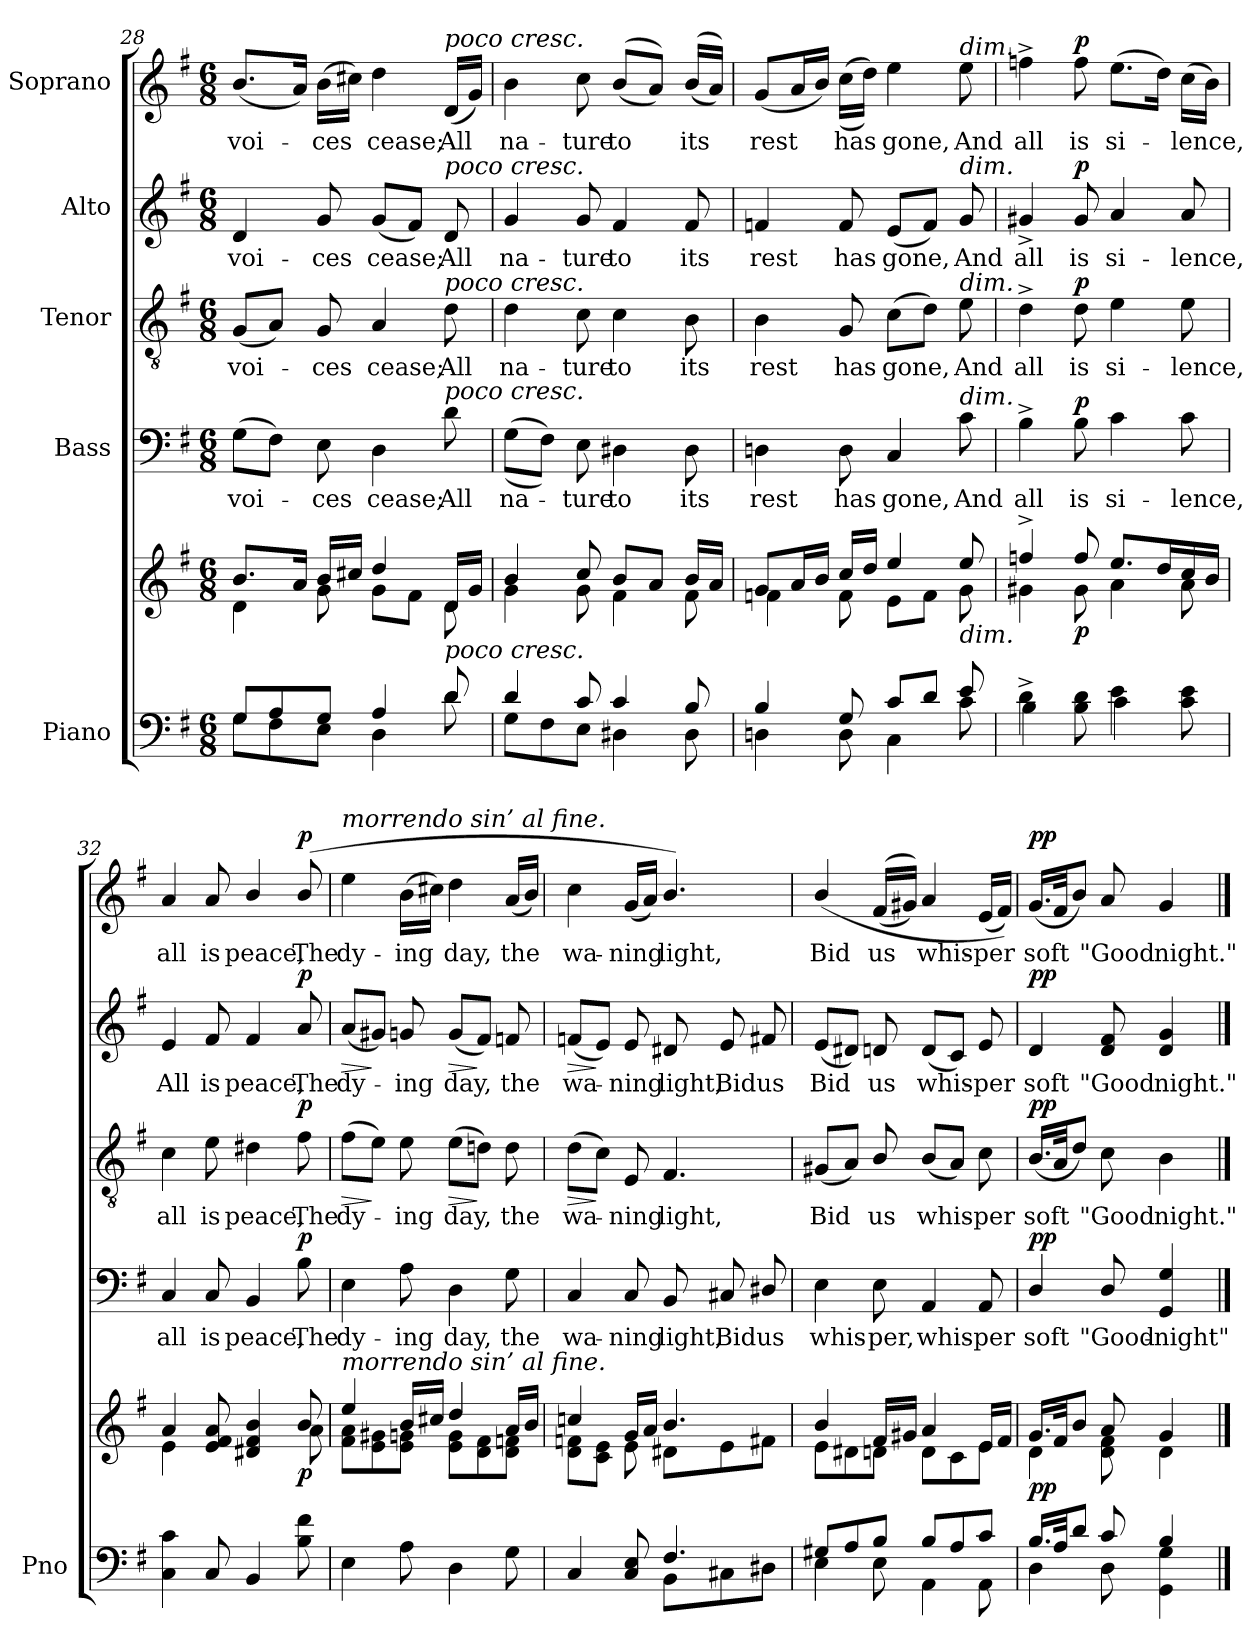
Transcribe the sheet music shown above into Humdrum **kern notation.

**kern	**kern	**dynam	**kern	**text	**dynam	**kern	**text	**dynam	**kern	**text	**dynam	**kern	**text	**dynam
*part5	*part5	*part5	*part4	*part4	*part4	*part3	*part3	*part3	*part2	*part2	*part2	*part1	*part1	*part1
*staff6	*staff5	*staff5/6	*staff4	*staff4	*staff4	*staff3	*staff3	*staff3	*staff2	*staff2	*staff2	*staff1	*staff1	*staff1
*I"Piano	*	*	*I"Bass	*	*	*I"Tenor	*	*	*I"Alto	*	*	*I"Soprano	*	*
*I'Pno	*	*	*	*	*	*	*	*	*	*	*	*	*	*
*clefF4	*clefG2	*	*clefF4	*	*	*clefGv2	*	*	*clefG2	*	*	*clefG2	*	*
*k[f#]	*k[f#]	*	*k[f#]	*	*	*k[f#]	*	*	*k[f#]	*	*	*k[f#]	*	*
*M6/8	*M6/8	*	*M6/8	*	*	*M6/8	*	*	*M6/8	*	*	*M6/8	*	*
=28	=28	=28	=28	=28	=28	=28	=28	=28	=28	=28	=28	=28	=28	=28
*^	*^	*	*	*	*	*	*	*	*	*	*	*	*	*
8G/L	8G\L	8.b/L	4d\	.	(8G\L	-voi-	.	(8G/L	voi-	.	4d/	voi-	.	(8.b/L	voi-	.
8A/	8F#\	.	.	.	8F#\J)	.	.	8A/J)	.	.	.	.	.	.	.	.
.	.	16a/Jk	.	.	.	.	.	.	.	.	.	.	.	16a/Jk)	.	.
8G/J	8E\J	16b/LL	8g\	.	8E\	-ces	.	8G/	-ces	.	8g/	-ces	.	(16b\LL	-ces	.
.	.	16cc#X/JJ	.	.	.	.	.	.	.	.	.	.	.	16cc#X\JJ)	.	.
4A/	4D\	4dd/	8g\L	.	4D\	cease;	.	4A/	cease;	.	(8g/L	cease;	.	4dd\	cease;	.
.	.	.	8f#\J	.	.	.	.	.	.	.	8f#/J)	.	.	.	.	.
!	!	!	!	!	!	!	!	!	!	!	!	!	!	!LO:TX:a:i:t=poco cresc.	!	!
!	!	!	!	!	!	!	!	!	!	!	!LO:TX:a:i:t=poco cresc.	!	!	!	!	!
!	!	!	!	!	!	!	!	!LO:TX:a:i:t=poco cresc.	!	!	!	!	!	!	!	!
!	!	!	!	!	!LO:TX:a:i:t=poco cresc.	!	!	!	!	!	!	!	!	!	!	!
!LO:TX:a:i:t=poco cresc.	!	!	!	!	!	!	!	!	!	!	!	!	!	!	!	!
8d/	8d\	16d/LL	8d\	.	8d\	All	.	8d\	All	.	8d/	All	.	(16d/LL	All	.
.	.	16g/JJ	.	.	.	.	.	.	.	.	.	.	.	16g/JJ)	.	.
=29	=29	=29	=29	=29	=29	=29	=29	=29	=29	=29	=29	=29	=29	=29	=29	=29
4d/	8G\L	4b/	4g\	.	((8G\L	na-	.	4d\	na-	.	4g/	na-	.	4b\	na-	.
.	8F#\	.	.	.	8F#\J))	.	.	.	.	.	.	.	.	.	.	.
8c/	8E\J	8cc/	8g\	.	8E\	-ture	.	8c\	-ture	.	8g/	-ture	.	8cc\	-ture	.
4c/	4D#X\	8b/L	4f#\	.	4D#X\	to	.	4c\	to	.	4f#/	to	.	((8b/L	to	.
.	.	8a/J	.	.	.	.	.	.	.	.	.	.	.	8a/J))	.	.
8B/	8D#\	16b/LL	8f#\	.	8D#\	its	.	8B\	its	.	8f#/	its	.	((16b/LL	its	.
.	.	16a/JJ	.	.	.	.	.	.	.	.	.	.	.	16a/JJ))	.	.
=30	=30	=30	=30	=30	=30	=30	=30	=30	=30	=30	=30	=30	=30	=30	=30	=30
4B/	4Dn\	8g/L	4fn\	.	4Dn\	rest	.	4B\	rest	.	4fn/	rest	.	(8g/L	rest	.
.	.	16a/L	.	.	.	.	.	.	.	.	.	.	.	16a/L	.	.
.	.	16b/JJ	.	.	.	.	.	.	.	.	.	.	.	16b/JJ)	.	.
8G/	8D\	16cc/LL	8f\	.	8D\	has	.	8G/	has	.	8f/	has	.	((16cc\LL	has	.
.	.	16dd/JJ	.	.	.	.	.	.	.	.	.	.	.	16dd\JJ))	.	.
8c/L	4C\	4ee/	8e\L	.	4C/	gone,	.	(8c\L	gone,	.	(8e/L	gone,	.	4ee\	gone,	.
8d/J	.	.	8f\J	.	.	.	.	8d\J)	.	.	8f/J)	.	.	.	.	.
!	!	!	!	!	!	!	!	!	!	!	!	!	!	!LO:TX:a:i:t=dim.	!	!
!	!	!	!	!	!	!	!	!	!	!	!LO:TX:a:i:t=dim.	!	!	!	!	!
!	!	!	!	!	!	!	!	!LO:TX:a:i:t=dim.	!	!	!	!	!	!	!	!
!	!	!	!	!	!LO:TX:a:i:t=dim.	!	!	!	!	!	!	!	!	!	!	!
!	!	!LO:TX:b:i:t=dim.	!	!	!	!	!	!	!	!	!	!	!	!	!	!
8e/	8c\	8ee/	8g\	.	8c\	And	.	8e\	And	.	8g/	And	.	8ee\	And	.
=31	=31	=31	=31	=31	=31	=31	=31	=31	=31	=31	=31	=31	=31	=31	=31	=31
4d^>\	4B\	4ffn^/	4g#X\	.	4B^\	all	.	4d^\	all	.	4g#X^/	all	.	4ffn^\	all	.
!	!	!	!	!LO:DY:b	!	!	!LO:DY:a	!	!	!LO:DY:a	!	!	!LO:DY:a	!	!	!LO:DY:a
8B\ 8d\	8ryy	8ff/	8g#\	p	8B\	is	p	8d\	is	p	8g#/	is	p	8ff\	is	p
4e\	4c\	8.ee/L	4a\	.	4c\	si-	.	4e\	si-	.	4a/	si-	.	(8.ee\L	si-	.
.	.	16dd/L	.	.	.	.	.	.	.	.	.	.	.	16dd\Jk)	.	.
8c\ 8e\	8ryy	16cc/	8a\	.	8c\	-lence,	.	8e\	-lence,	.	8a/	-lence,	.	(16cc\LL	-lence,	.
.	.	16b/JJ	.	.	.	.	.	.	.	.	.	.	.	16b\JJ)	.	.
*v	*v	*	*	*	*	*	*	*	*	*	*	*	*	*	*	*
=32	=32	=32	=32	=32	=32	=32	=32	=32	=32	=32	=32	=32	=32	=32	=32
4C\ 4c\	4a/	4e\	.	4C/	all	.	4c\	all	.	4e/	All	.	4a/	all	.
8C/	8e/ 8f#/ 8a/	4.ryy	.	8C/	is	.	8e\	is	.	8f#/	is	.	8a/	is	.
4BB/	4d#X/ 4f#/ 4b/	.	.	4BB/	peace,	.	4d#X\	peace,	.	4f#/	peace,	.	4b/	peace,	.
!	!	!	!LO:DY:b	!	!	!LO:DY:a	!	!	!LO:DY:a	!	!	!LO:DY:a	!	!	!LO:DY:a
8B\ 8f#\	8b/	8a\	p	8B\	The	p	8f#\	The	p	8a/	The	p	(8b/	The	p
=33	=33	=33	=33	=33	=33	=33	=33	=33	=33	=33	=33	=33	=33	=33	=33
!	!	!	!	!	!	!	!	!	!	!	!	!	!LO:TX:i:t=morrendo sin’ al fine.	!	!
!	!LO:TX:i:t=morrendo sin’ al fine.	!	!	!	!	!	!	!	!	!	!	!	!	!	!
!	!	!	!	!	!	!	!	!	!LO:HP:b	!	!	!LO:HP:b	!	!	!
4E\	4ee/	8f#\ 8a\L	.	4E\	dy-	.	(8f#\L	dy-	>	(8a/L	dy-	>	4ee\	dy-	.
.	.	8e\ 8g#X\	.	.	.	.	8e\J)	.	]	8g#X/J)	.	]	.	.	.
8A\	16b/LL	8e\ 8gn\J	.	8A\	-ing	.	8e\	-ing	.	8gn/	-ing	.	(16b\LL	-ing	.
.	16cc#X/JJ	.	.	.	.	.	.	.	.	.	.	.	16cc#X\JJ)	.	.
!	!	!	!	!	!	!	!	!	!LO:HP:b	!	!	!LO:HP:b	!	!	!
4D\	4dd/	8e\ 8g\L	.	4D\	day,	.	(8e\L	day,	>	(8g/L	day,	>	4dd\	day,	.
.	.	8d\ 8f#\	.	.	.	.	8dn\J)	.	]	8f#/J)	.	]	.	.	.
8G\	16a/LL	8d\ 8fn\J	.	8G\	the	.	8d\	the	.	8fn/	the	.	(16a/LL	the	.
.	16b/JJ	.	.	.	.	.	.	.	.	.	.	.	16b/JJ)	.	.
=34	=34	=34	=34	=34	=34	=34	=34	=34	=34	=34	=34	=34	=34	=34	=34
*^	*	*	*	*	*	*	*	*	*	*	*	*	*	*	*
!	!	!	!	!	!	!	!	!	!	!LO:HP:b	!	!	!LO:HP:b	!	!	!
4C/	4.ryy	4ccn/	8d\ 8fn\L	.	4C/	wa-	.	(8d\L	wa-	>	(8fn/L	wa-	>	4cc\	wa-	.
.	.	.	8c\ 8e\J	.	.	.	.	8c\J)	.	]	8e/J)	.	]	.	.	.
8C/ 8E/	.	16g/LL	8e\	.	8C/	-ning	.	8E/	-ning	.	8e/	-ning	.	(16g/LL	-ning	.
.	.	16a/JJ	.	.	.	.	.	.	.	.	.	.	.	16a/JJ)	.	.
4.F#/	8BB\L	4.b/	8d#X\L	.	8BB/	light,	.	4.F#/	light,	.	8d#X/	light,	.	4.b/)	light,	.
.	8C#X\	.	8e\	.	8C#X/	Bid	.	.	.	.	8e/	Bid	.	.	.	.
.	8D#X\J	.	8f#X\J	.	8D#X/	us	.	.	.	.	8f#X/	us	.	.	.	.
=35	=35	=35	=35	=35	=35	=35	=35	=35	=35	=35	=35	=35	=35	=35	=35	=35
8G#X/L	4E\	4b/	8e\L	.	4E\	whis-	.	(8G#X/L	Bid	.	(8e/L	Bid	.	(>4b/	Bid	.
8A/	.	.	8d#X\	.	.	.	.	8A/J)	.	.	8d#X/J)	.	.	.	.	.
8B/J	8E\	16f#/LL	8dn\J	.	8E\	-per,	.	8B/	us	.	8dn/	us	.	((16f#/LL	us	.
.	.	16g#X/JJ	.	.	.	.	.	.	.	.	.	.	.	16g#X/JJ))	.	.
8B/L	4AA\	4a/	8d\L	.	4AA/	whis-	.	(8B/L	whis-	.	(8d/L	whis-	.	4a/	whis-	.
8A/	.	.	8c\	.	.	.	.	8A/J)	.	.	8c/J)	.	.	.	.	.
8c/J	8AA\	16e/LL	8e\J	.	8AA/	-per	.	8c\	-per	.	8e/	-per	.	(16e/LL	-per	.
.	.	16f#/JJ	.	.	.	.	.	.	.	.	.	.	.	16f#/JJ))	.	.
=36	=36	=36	=36	=36	=36	=36	=36	=36	=36	=36	=36	=36	=36	=36	=36	=36
!	!	!	!	!LO:DY:b	!	!	!LO:DY:a	!	!	!LO:DY:a	!	!	!LO:DY:a	!	!	!LO:DY:a
16.B/LL	4D\	16.g/LL	4d\	pp	4D/	soft	pp	(16.B/LL	soft	pp	4d/	soft	pp	(16.g/LL	soft	pp
32A/JK	.	32f#/JK	.	.	.	.	.	32A/JK	.	.	.	.	.	32f#/JK	.	.
8d/J	.	8b/J	.	.	.	.	.	8d/J)	.	.	.	.	.	8b/J)	.	.
8c/	8D\	8a/	8d\ 8f#\	.	8D/	"Good-	.	8c\	"Good	.	8d/ 8f#/	"Good	.	8a/	"Good	.
4GG\ 4G\	4B/	4g/	4d\	.	4GG/ 4G/	-night"	.	4B\	night."	.	4d/ 4g/	night."	.	4g/	night."	.
*v	*v	*	*	*	*	*	*	*	*	*	*	*	*	*	*	*
*	*v	*v	*	*	*	*	*	*	*	*	*	*	*	*	*
==	==	==	==	==	==	==	==	==	==	==	==	==	==	==
*-	*-	*-	*-	*-	*-	*-	*-	*-	*-	*-	*-	*-	*-	*-
